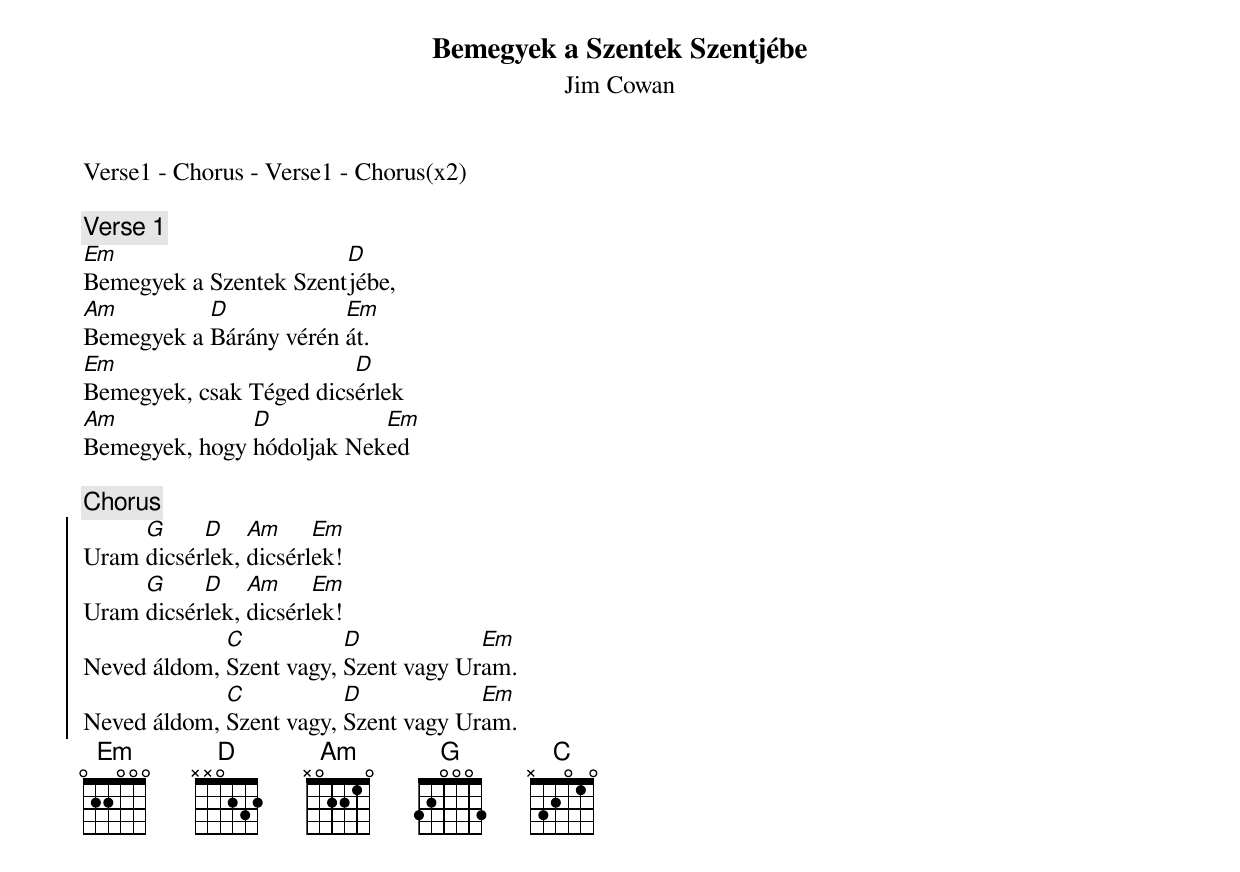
{title: Bemegyek a Szentek Szentjébe}
{subtitle: Jim Cowan}

Verse1 - Chorus - Verse1 - Chorus(x2)

{c:Verse 1}
[Em]Bemegyek a Szentek Szent[D]jébe,
[Am]Bemegyek a [D]Bárány vérén [Em]át.
[Em]Bemegyek, csak Téged dics[D]érlek
[Am]Bemegyek, hogy [D]hódoljak Nek[Em]ed

{c:Chorus}
{soc}
Uram [G]dicsér[D]lek, [Am]dicsérl[Em]ek!
Uram [G]dicsér[D]lek, [Am]dicsérl[Em]ek!
Neved áldom, [C]Szent vagy, [D]Szent vagy Ur[Em]am.
Neved áldom, [C]Szent vagy, [D]Szent vagy Ur[Em]am.
{eoc}
